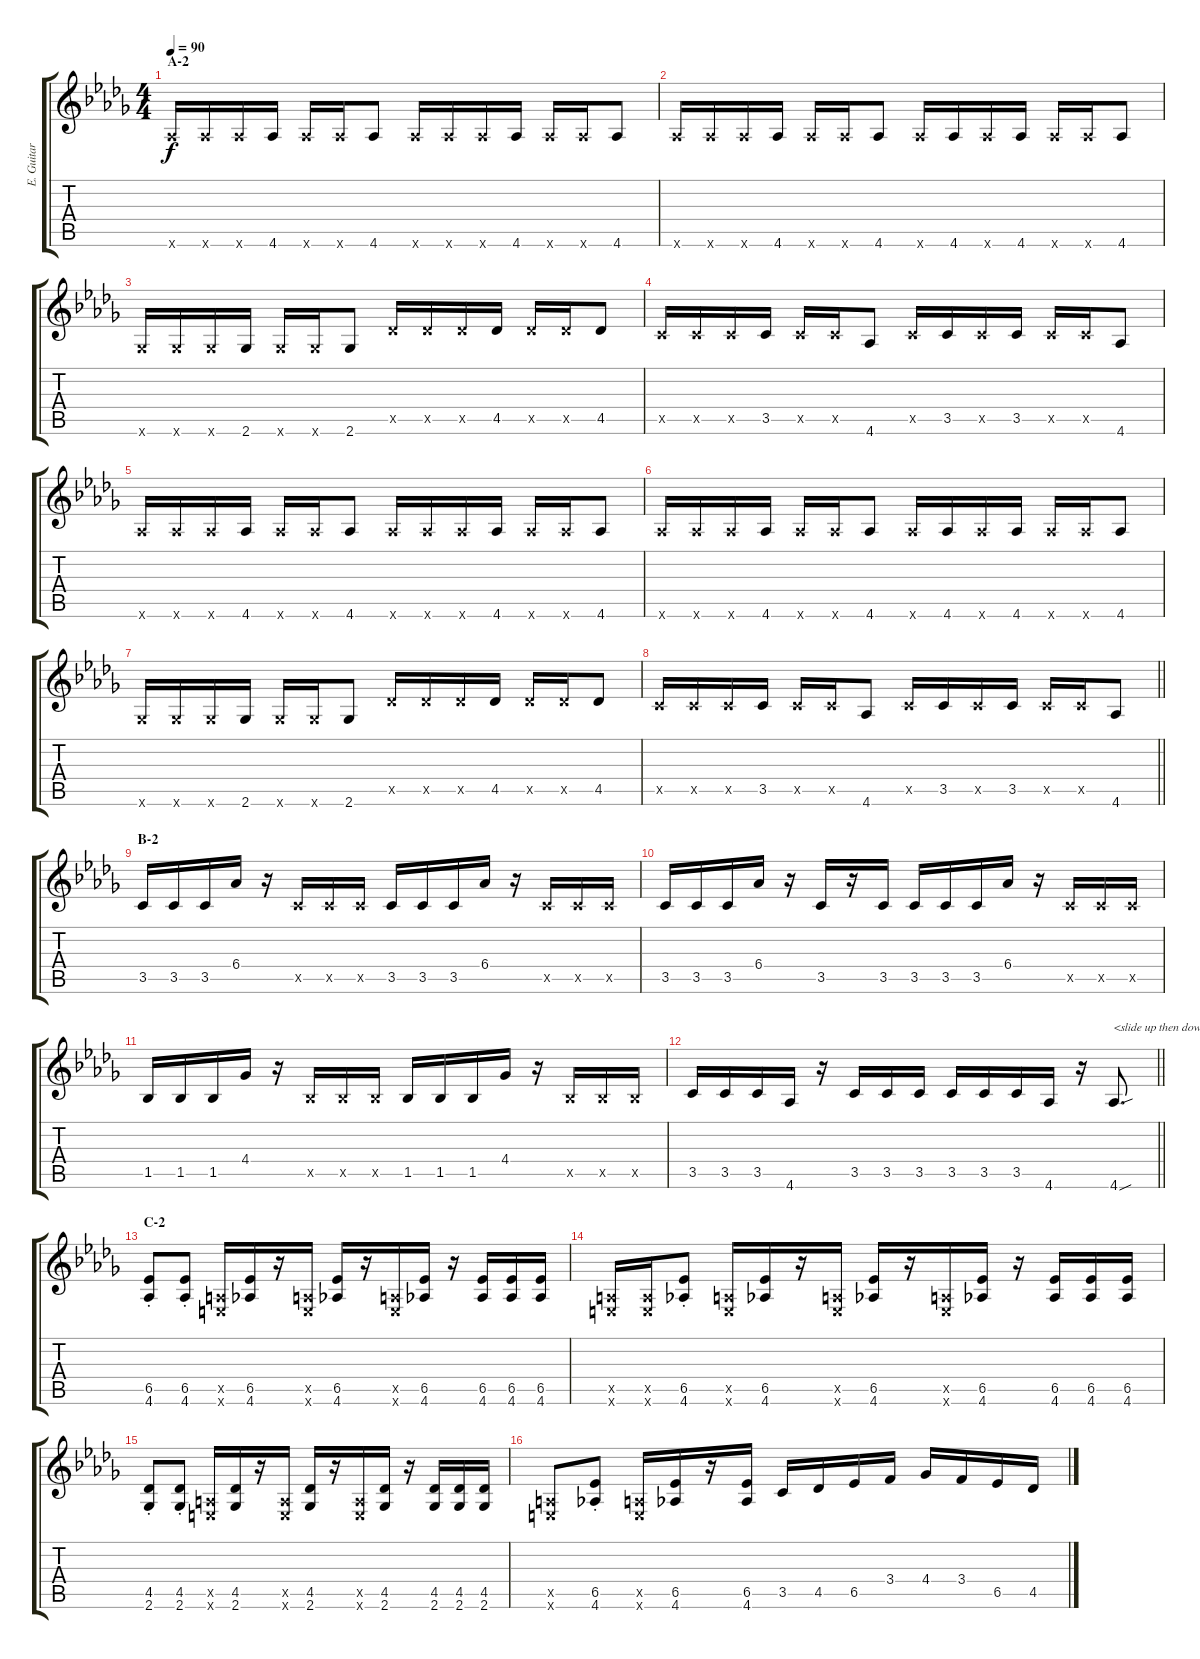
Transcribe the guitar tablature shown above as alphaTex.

\track ("E. Guitar II" "E. Guitar ") {instrument overdrivenguitar}
\staff {score tabs}
\tuning (E4 B3 G3 D3 A2 E2) {hide}
\ts (4 4)
\section ("" "A-2")
\tempo 90
\clef g2
\ks db
4.6{x}.16{dy f} 4.6{x}.16 4.6{x}.16 4.6.16 4.6{x}.16 4.6{x}.16 4.6.8 4.6{x}.16 4.6{x}.16 4.6{x}.16 4.6.16 4.6{x}.16 4.6{x}.16 4.6.8 |
4.6{x}.16 4.6{x}.16 4.6{x}.16 4.6.16 4.6{x}.16 4.6{x}.16 4.6.8 4.6{x}.16 4.6.16 4.6{x}.16 4.6.16 4.6{x}.16 4.6{x}.16 4.6.8 |
2.6{x}.16 2.6{x}.16 2.6{x}.16 2.6.16 2.6{x}.16 2.6{x}.16 2.6.8 4.5{x}.16 4.5{x}.16 4.5{x}.16 4.5.16 4.5{x}.16 4.5{x}.16 4.5.8 |
3.5{x}.16 3.5{x}.16 3.5{x}.16 3.5.16 3.5{x}.16 3.5{x}.16 4.6.8 3.5{x}.16 3.5.16 3.5{x}.16 3.5.16 3.5{x}.16 3.5{x}.16 4.6.8 |
4.6{x}.16 4.6{x}.16 4.6{x}.16 4.6.16 4.6{x}.16 4.6{x}.16 4.6.8 4.6{x}.16 4.6{x}.16 4.6{x}.16 4.6.16 4.6{x}.16 4.6{x}.16 4.6.8 |
4.6{x}.16 4.6{x}.16 4.6{x}.16 4.6.16 4.6{x}.16 4.6{x}.16 4.6.8 4.6{x}.16 4.6.16 4.6{x}.16 4.6.16 4.6{x}.16 4.6{x}.16 4.6.8 |
2.6{x}.16 2.6{x}.16 2.6{x}.16 2.6.16 2.6{x}.16 2.6{x}.16 2.6.8 4.5{x}.16 4.5{x}.16 4.5{x}.16 4.5.16 4.5{x}.16 4.5{x}.16 4.5.8 |
\barLineRight lightlight
3.5{x}.16 3.5{x}.16 3.5{x}.16 3.5.16 3.5{x}.16 3.5{x}.16 4.6.8 3.5{x}.16 3.5.16 3.5{x}.16 3.5.16 3.5{x}.16 3.5{x}.16 4.6.8 |
\section ("" "B-2")
3.5.16 3.5.16 3.5.16 6.4.16 r.16 3.5{x}.16 3.5{x}.16 3.5{x}.16 3.5.16 3.5.16 3.5.16 6.4.16 r.16 3.5{x}.16 3.5{x}.16 3.5{x}.16 |
3.5.16 3.5.16 3.5.16 6.4.16 r.16 3.5.16 r.16 3.5.16 3.5.16 3.5.16 3.5.16 6.4.16 r.16 3.5{x}.16 3.5{x}.16 3.5{x}.16 |
1.5.16 1.5.16 1.5.16 4.4.16 r.16 1.5{x}.16 1.5{x}.16 1.5{x}.16 1.5.16 1.5.16 1.5.16 4.4.16 r.16 1.5{x}.16 1.5{x}.16 1.5{x}.16 |
\barLineRight lightlight
3.5.16 3.5.16 3.5.16 4.6.16 r.16 3.5.16 3.5.16 3.5.16 3.5.16 3.5.16 3.5.16 4.6.16 r.16 4.6{sou}.8{d txt "<slide up then down>"} |
\section ("" "C-2")
(6.5{st} 4.6{st}).8 (6.5{st} 4.6{st}).8 (0.5{x} 0.6{x}).16 (6.5 4.6).16 r.16 (0.5{x} 0.6{x}).16 (6.5 4.6).16 r.16 (0.5{x} 0.6{x}).16 (6.5 4.6).16 r.16 (6.5 4.6).16 (6.5 4.6).16 (6.5 4.6).16 |
(0.5{x} 0.6{x}).16 (0.5{x} 0.6{x}).16 (6.5{st} 4.6{st}).8 (0.5{x} 0.6{x}).16 (6.5 4.6).16 r.16 (0.5{x} 0.6{x}).16 (6.5 4.6).16 r.16 (0.5{x} 0.6{x}).16 (6.5 4.6).16 r.16 (6.5 4.6).16 (6.5 4.6).16 (6.5 4.6).16 |
(4.5{st} 2.6{st}).8 (4.5{st} 2.6{st}).8 (0.5{x} 0.6{x}).16 (4.5 2.6).16 r.16 (0.5{x} 0.6{x}).16 (4.5 2.6).16 r.16 (0.5{x} 0.6{x}).16 (4.5 2.6).16 r.16 (4.5 2.6).16 (4.5 2.6).16 (4.5 2.6).16 |
(0.5{x} 0.6{x}).8 (6.5{st} 4.6{st}).8 (0.5{x} 0.6{x}).16 (6.5 4.6).16 r.16 (6.5 4.6).16 3.5.16 4.5.16 6.5.16 3.4.16 4.4.16 3.4.16 6.5.16 4.5.16
